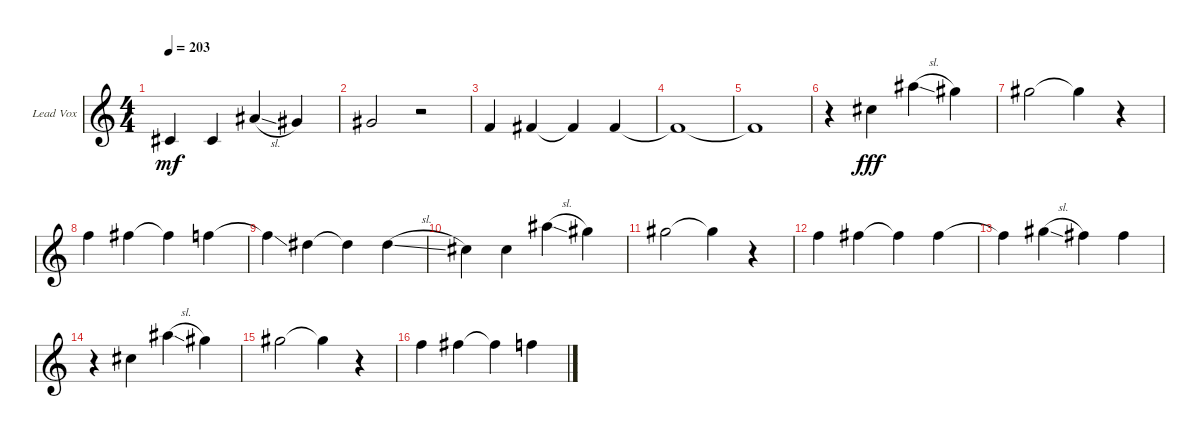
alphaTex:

\defaultSystemsLayout 4
\bracketExtendMode groupsimilarinstruments
\firstSystemTrackNameOrientation horizontal
\otherSystemsTrackNameOrientation horizontal
\track ("Tim McIlrath - Vocals" "Lead Vox") {instrument overdrivenguitar}
\staff {score}
\tuning (Eb4 Bb3 Gb3 Db3 Ab2 Eb2)
\ts (4 4)
\tempo 203
\clef g2
\ks c
0.4.4{dy mf} 0.4.4 4.3{sl}.4 2.3.4 |
2.3.2 r.2 |
4.4.4 5.4.4 5.4{t}.4 5.4.4 |
5.4{t}.1 |
5.4{t}.1 |
r.4 3.2.4{dy fff} 12.2{sl}.4 10.2.4 |
10.2.2 10.2{t}.4 r.4 |
7.2.4 8.2.4 8.2{t}.4 7.2.4 |
7.2{ss t}.4 5.2.4 5.2{t}.4 5.2{sl}.4 |
3.2.4 3.2.4 12.2{sl}.4 10.2.4 |
10.2.2 10.2{t}.4 r.4 |
7.2.4 8.2.4 8.2{t}.4 8.2.4 |
8.2{t}.4 10.2{sl}.4 8.2.4 8.2.4 |
r.4 3.2.4 12.2{sl}.4 10.2.4 |
10.2.2 10.2{t}.4 r.4 |
7.2.4 8.2.4 8.2{t}.4 7.2.4
